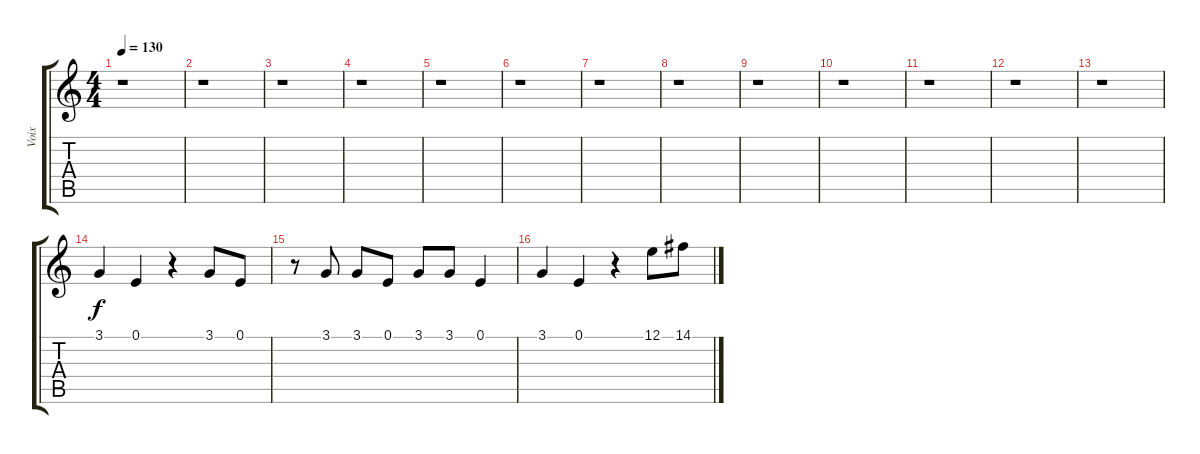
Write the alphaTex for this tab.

\track ("Voix" "Voix") {instrument voiceoohs}
\staff {score tabs}
\tuning (E4 B3 G3 D3 A2 E2) {hide}
\ts (4 4)
\tempo 130
\clef g2
\ks c
r.1{dy f} |
r.1 |
r.1 |
r.1 |
r.1 |
r.1 |
r.1 |
r.1 |
r.1 |
r.1 |
r.1 |
r.1 |
r.1 |
3.1.4 0.1.4 r.4 3.1.8 0.1.8 |
r.8 3.1.8 3.1.8 0.1.8 3.1.8 3.1.8 0.1.4 |
3.1.4 0.1.4 r.4 12.1.8 14.1.8
